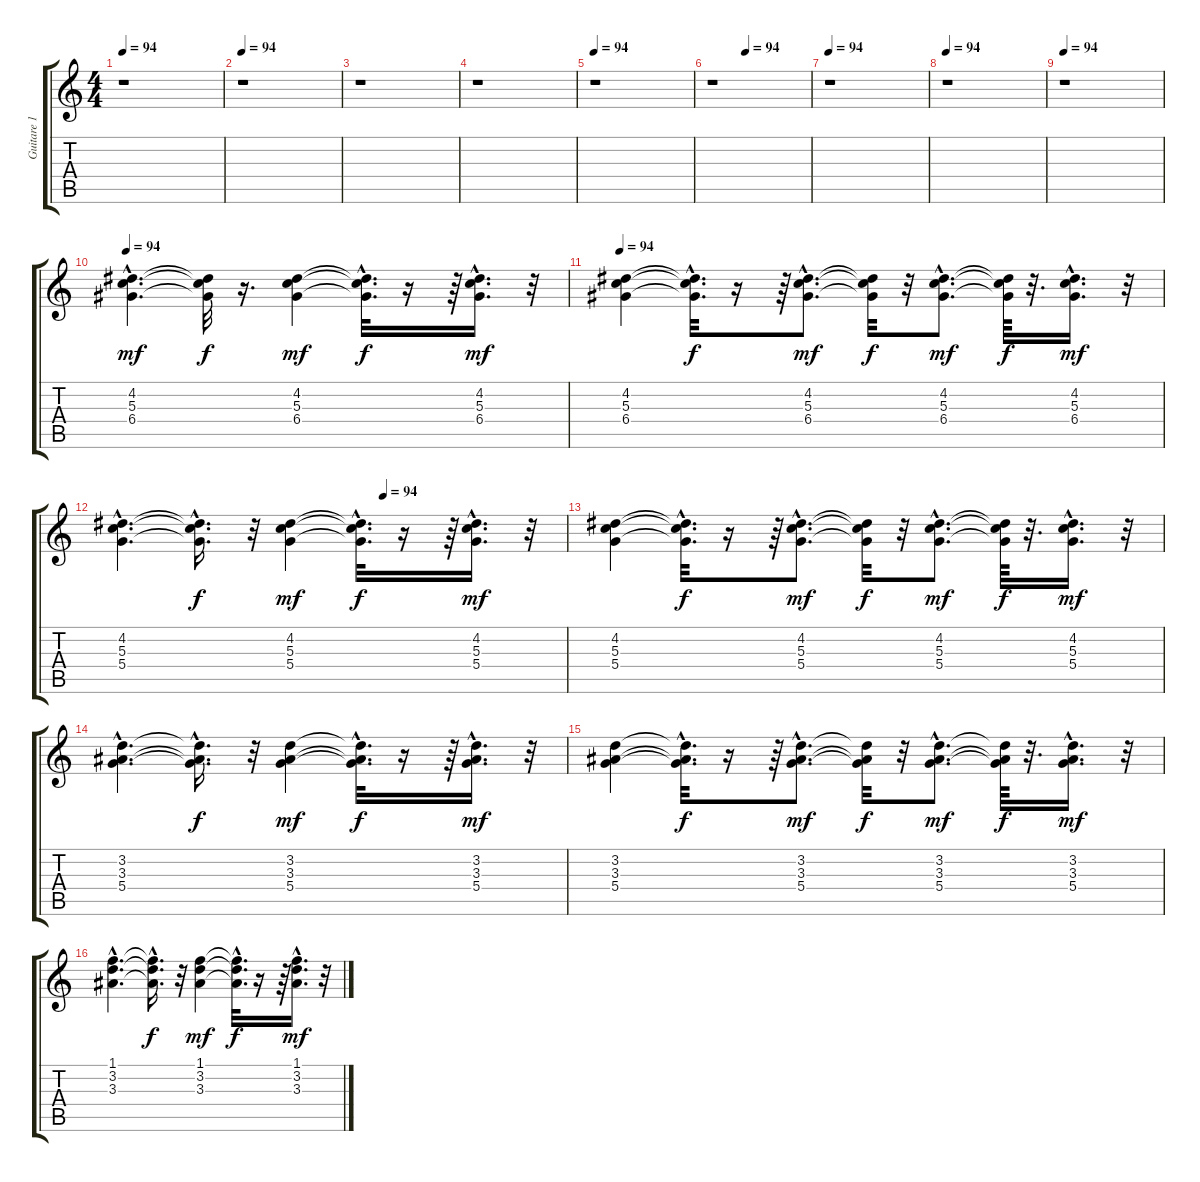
\track ("Guitare 1" "Guitare 1") {instrument acousticguitarnylon}
\staff {score tabs}
\tuning (E4 B3 G3 D3 A2 E2) {hide}
\ts (4 4)
\tempo 94
\clef g2
\ks c
r.1{dy f} |
\tempo 94
r.1 |
r.1 |
r.1 |
\tempo 94
r.1 |
\tempo (94 0.34375)
r.1 |
\tempo 94
r.1 |
\tempo 94
r.1 |
\tempo 94
r.1 |
\tempo 94
(4.2{hac} 5.3{hac} 6.4{hac}).4{d dy mf} (4.2{t} 5.3{t} 6.4{t}).32{dy f} r.16{d} (4.2 5.3 6.4).4{dy mf} (4.2{hac t} 5.3{hac t} 6.4{hac t}).32{d dy f} r.16 r.64 (4.2{hac} 5.3{hac} 6.4{hac}).16{d dy mf} r.32 |
\tempo 94
(4.2 5.3 6.4).4 (4.2{hac t} 5.3{hac t} 6.4{hac t}).32{d dy f} r.16 r.64 (4.2{hac} 5.3{hac} 6.4{hac}).8{d dy mf} (4.2{t} 5.3{t} 6.4{t}).32{dy f} r.32 (4.2{hac} 5.3{hac} 6.4{hac}).8{d dy mf} (4.2{t} 5.3{t} 6.4{t}).64{dy f} r.32{d} (4.2{hac} 5.3{hac} 6.4{hac}).16{d dy mf} r.32 |
\tempo (94 0.59375)
(4.2{hac} 5.3{hac} 5.4{hac}).4{d} (4.2{hac t} 5.3{hac t} 5.4{hac t}).16{d dy f} r.32 (4.2 5.3 5.4).4{dy mf} (4.2{hac t} 5.3{hac t} 5.4{hac t}).32{d dy f} r.16 r.64 (4.2{hac} 5.3{hac} 5.4{hac}).16{d dy mf} r.32 |
(4.2 5.3 5.4).4 (4.2{hac t} 5.3{hac t} 5.4{hac t}).32{d dy f} r.16 r.64 (4.2{hac} 5.3{hac} 5.4{hac}).8{d dy mf} (4.2{t} 5.3{t} 5.4{t}).32{dy f} r.32 (4.2{hac} 5.3{hac} 5.4{hac}).8{d dy mf} (4.2{t} 5.3{t} 5.4{t}).64{dy f} r.32{d} (4.2{hac} 5.3{hac} 5.4{hac}).16{d dy mf} r.32 |
(3.2{hac} 3.3{hac} 5.4{hac}).4{d} (3.2{hac t} 3.3{hac t} 5.4{hac t}).16{d dy f} r.32 (3.2 3.3 5.4).4{dy mf} (3.2{hac t} 3.3{hac t} 5.4{hac t}).32{d dy f} r.16 r.64 (3.2{hac} 3.3{hac} 5.4{hac}).16{d dy mf} r.32 |
(3.2 3.3 5.4).4 (3.2{hac t} 3.3{hac t} 5.4{hac t}).32{d dy f} r.16 r.64 (3.2{hac} 3.3{hac} 5.4{hac}).8{d dy mf} (3.2{t} 3.3{t} 5.4{t}).32{dy f} r.32 (3.2{hac} 3.3{hac} 5.4{hac}).8{d dy mf} (3.2{t} 3.3{t} 5.4{t}).64{dy f} r.32{d} (3.2{hac} 3.3{hac} 5.4{hac}).16{d dy mf} r.32 |
(1.1{hac} 3.2{hac} 3.3{hac}).4{d} (1.1{hac t} 3.2{hac t} 3.3{hac t}).16{d dy f} r.32 (1.1 3.2 3.3).4{dy mf} (1.1{hac t} 3.2{hac t} 3.3{hac t}).32{d dy f} r.16 r.64 (1.1{hac} 3.2{hac} 3.3{hac}).16{d dy mf} r.32
